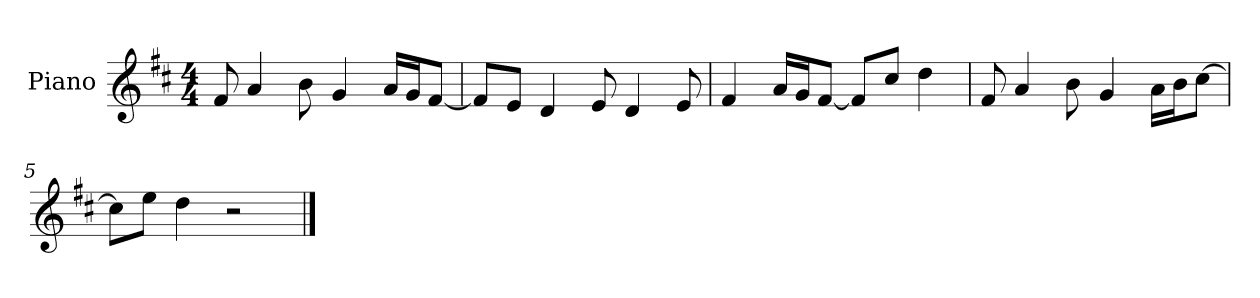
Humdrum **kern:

**kern
*part1
*staff1
*I"Piano
*I'P-no
*clefG2
*k[f#c#]
*M4/4
*MM90
=1
8f#/
4a/
8b\
4g/
16a/LL
16g/J
[8f#/J
=2
8f#/L]
8e/J
4d/
8e/
4d/
8e/
=3
4f#/
16a/LL
16g/J
[8f#/J
8f#/L]
8cc#/J
4dd\
=4
8f#/
4a/
8b\
4g/
16a\LL
16b\J
[8cc#\J
=5
8cc#\L]
8ee\J
4dd\
2r
==
*-
